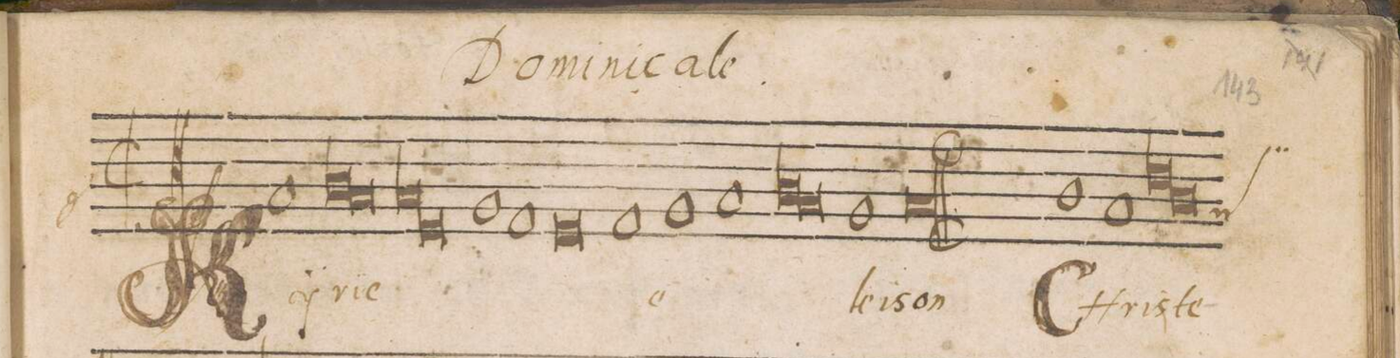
**kern	**text
*I"TENOR	*
*clefC4	*
*k[]	*
*met(C|)	*
*M2/1	*
1G	Kÿ-
*lig	*
1A	-ri-
=2-	=2-
1G	.
*Xlig	*
*lig	*
1G	-e
=3-	=3-
1D	.
*Xlig	*
1F	.
=4-	=4-
1E	.
0D	.
=5-	=5-
1E	e-
=6-	=6-
1F	.
1G	.
=7-	=7-
*lig	*
1A	.
1G	.
*Xlig	*
=8-	=8-
1F	-lei-
[y2G	-son
[y2.G]yy	.
=9-	=9-
[y2.G]yy	.
[y1G]yy	.
=10-	=10-
00G]yy	.
=11-	=11-
=12||-	=12||-
1A	CHri-
1G	.
=13-	=13-
*lig	*
1c	-ste
*custos:G	*
1A	.
*-	*-
